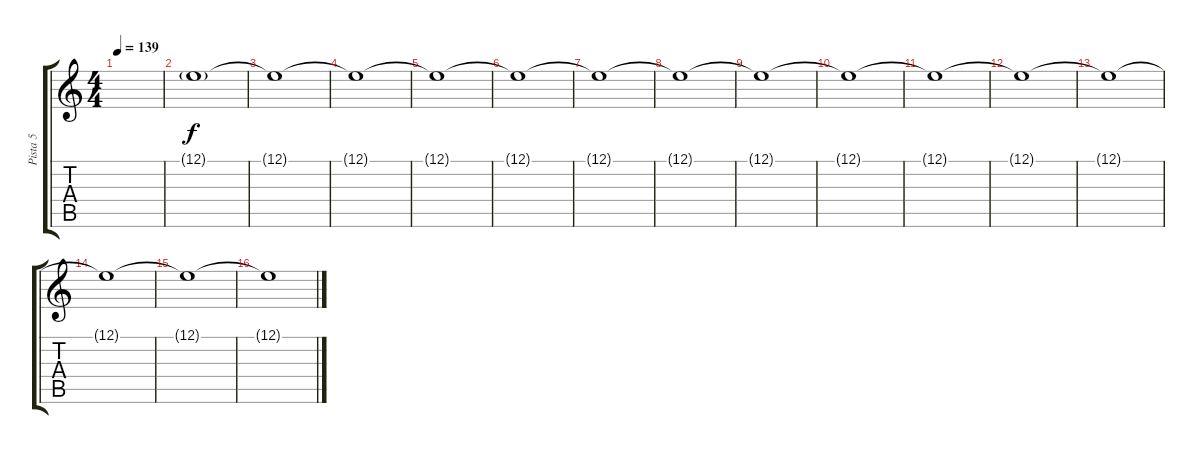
\track ("Pista 5" "Pista 5") {instrument stringensemble1}
\staff {score tabs}
\tuning (E4 B3 G3 D3 A2 E2) {hide}
\ts (4 4)
\tempo 139
\clef g2
\ks c
|
12.1{g}.1 |
12.1{t}.1{dy f} |
12.1{t}.1 |
12.1{t}.1 |
12.1{t}.1 |
12.1{t}.1 |
12.1{t}.1 |
12.1{t}.1 |
12.1{t}.1 |
12.1{t}.1 |
12.1{t}.1 |
12.1{t}.1 |
12.1{t}.1 |
12.1{t}.1 |
12.1{t}.1
